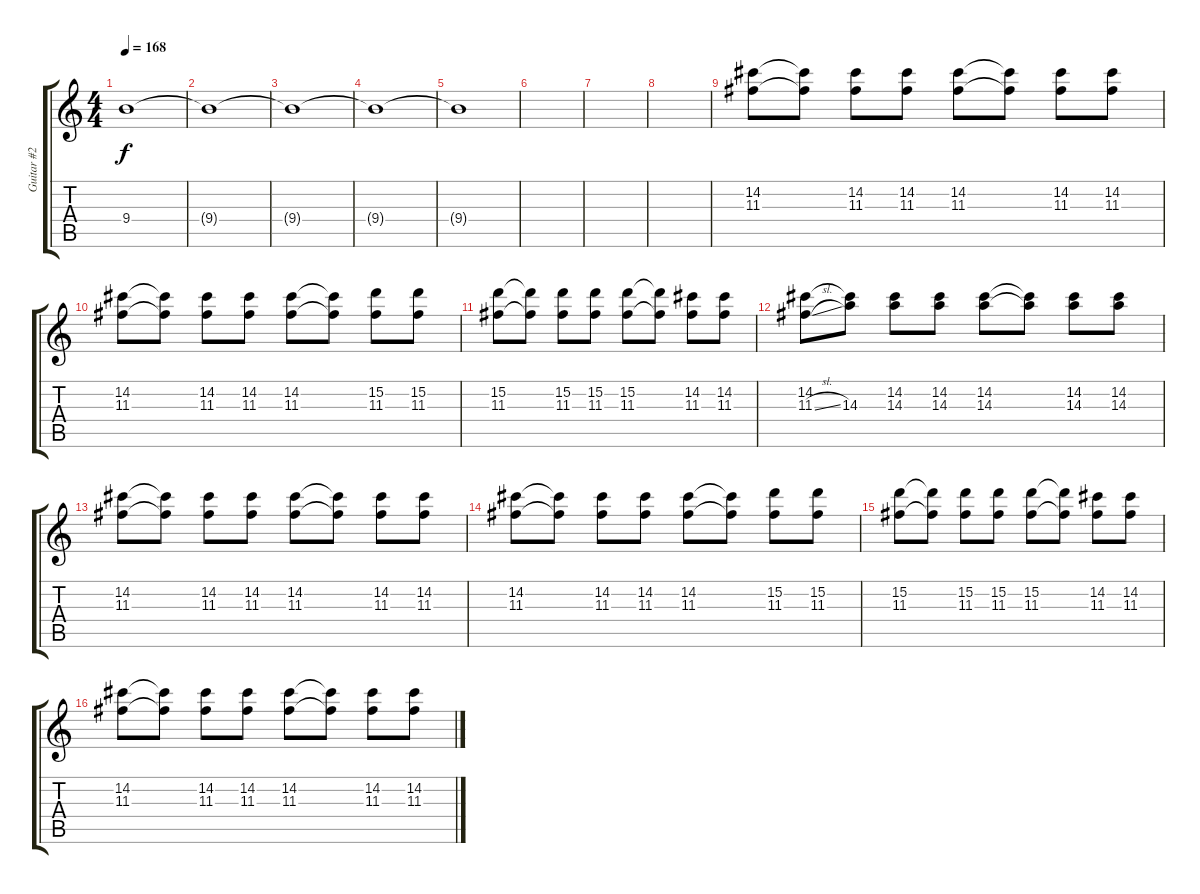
\track ("Guitar #2" "Guitar #2") {instrument overdrivenguitar}
\staff {score tabs}
\tuning (E4 B3 G3 D3 A2 D2) {hide}
\ts (4 4)
\tempo 168
\clef g2
\ks c
9.4{t}.1{dy f} |
9.4{t}.1 |
9.4{t}.1{volume 4} |
9.4{t}.1 |
9.4{t}.1 |
|
|
|
(14.2 11.3).8{volume 13} (14.2{t} 11.3{t}).8 (14.2 11.3).8 (14.2 11.3).8 (14.2 11.3).8 (14.2{t} 11.3{t}).8 (14.2 11.3).8 (14.2 11.3).8 |
(14.2 11.3).8 (14.2{t} 11.3{t}).8 (14.2 11.3).8 (14.2 11.3).8 (14.2 11.3).8 (14.2{t} 11.3{t}).8 (15.2 11.3).8 (15.2 11.3).8 |
(15.2 11.3).8 (15.2{t} 11.3{t}).8 (15.2 11.3).8 (15.2 11.3).8 (15.2 11.3).8 (15.2{t} 11.3{t}).8 (14.2 11.3).8 (14.2 11.3).8 |
(14.2 11.3{sl}).8 (14.2{t} 14.3).8 (14.2 14.3).8 (14.2 14.3).8 (14.2 14.3).8 (14.2{t} 14.3{t}).8 (14.2 14.3).8 (14.2 14.3).8 |
(14.2 11.3).8 (14.2{t} 11.3{t}).8 (14.2 11.3).8 (14.2 11.3).8 (14.2 11.3).8 (14.2{t} 11.3{t}).8 (14.2 11.3).8 (14.2 11.3).8 |
(14.2 11.3).8 (14.2{t} 11.3{t}).8 (14.2 11.3).8 (14.2 11.3).8 (14.2 11.3).8 (14.2{t} 11.3{t}).8 (15.2 11.3).8 (15.2 11.3).8 |
(15.2 11.3).8 (15.2{t} 11.3{t}).8 (15.2 11.3).8 (15.2 11.3).8 (15.2 11.3).8 (15.2{t} 11.3{t}).8 (14.2 11.3).8 (14.2 11.3).8 |
(14.2 11.3).8 (14.2{t} 11.3{t}).8 (14.2 11.3).8 (14.2 11.3).8 (14.2 11.3).8 (14.2{t} 11.3{t}).8 (14.2 11.3).8 (14.2 11.3).8
